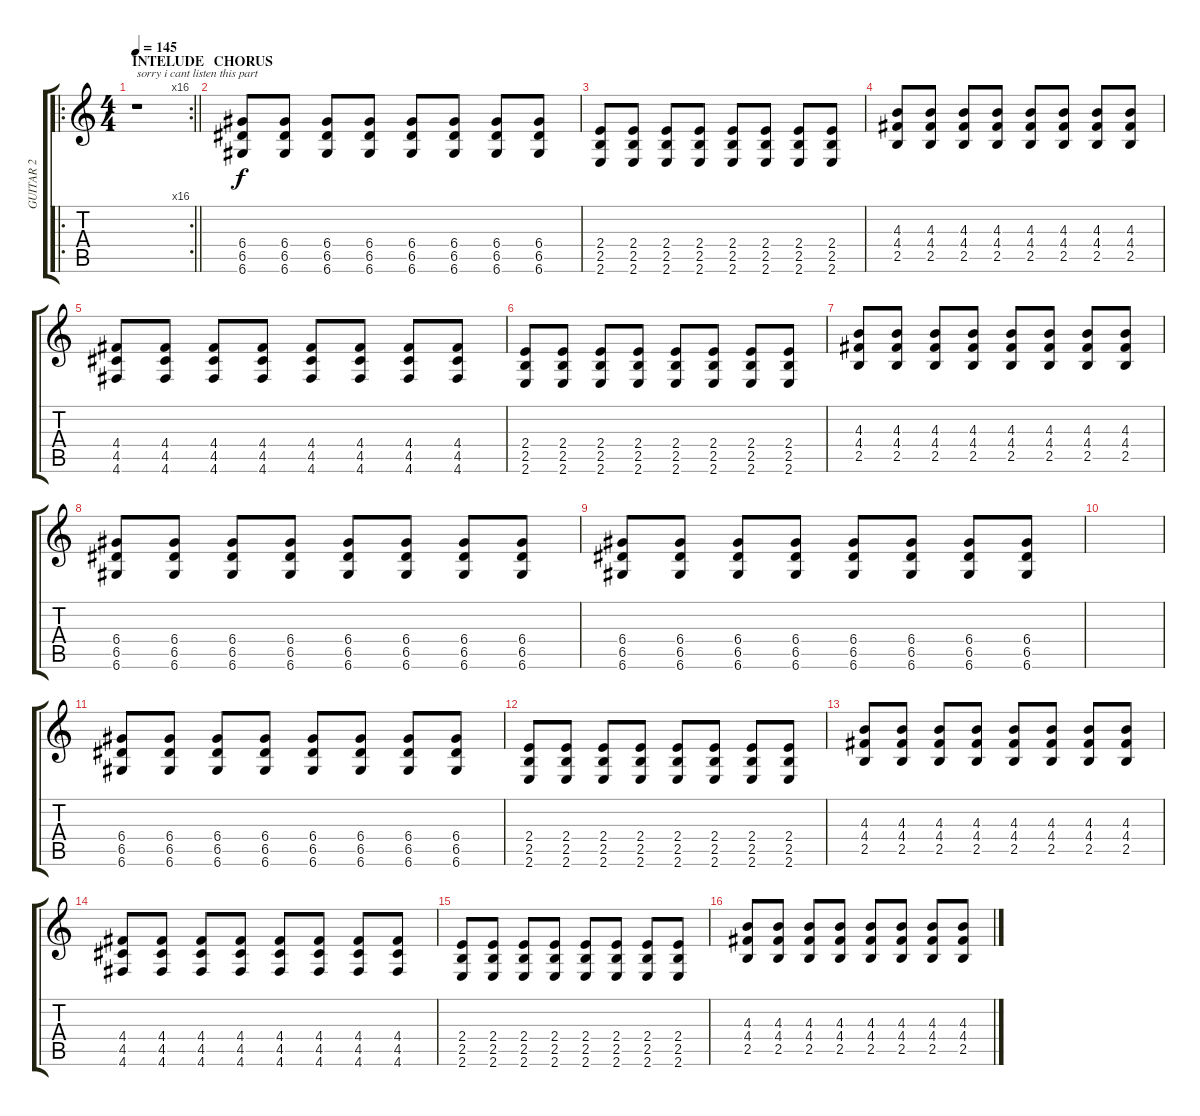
\track ("GUITAR 2" "GUITAR 2") {instrument overdrivenguitar}
\staff {score tabs}
\tuning (E4 B3 G3 D3 A2 D2) {hide}
\ro
\rc 16
\ts (4 4)
\section ("" "INTELUDE")
\tempo 145
\clef g2
\barLineRight lightlight
\ks c
r.1{txt "sorry i cant listen this part" dy f} |
\section ("" "CHORUS")
(6.4 6.5 6.6).8 (6.4 6.5 6.6).8 (6.4 6.5 6.6).8 (6.4 6.5 6.6).8 (6.4 6.5 6.6).8 (6.4 6.5 6.6).8 (6.4 6.5 6.6).8 (6.4 6.5 6.6).8 |
(2.4 2.5 2.6).8 (2.4 2.5 2.6).8 (2.4 2.5 2.6).8 (2.4 2.5 2.6).8 (2.4 2.5 2.6).8 (2.4 2.5 2.6).8 (2.4 2.5 2.6).8 (2.4 2.5 2.6).8 |
(4.3 4.4 2.5).8 (4.3 4.4 2.5).8 (4.3 4.4 2.5).8 (4.3 4.4 2.5).8 (4.3 4.4 2.5).8 (4.3 4.4 2.5).8 (4.3 4.4 2.5).8 (4.3 4.4 2.5).8 |
(4.4 4.5 4.6).8 (4.4 4.5 4.6).8 (4.4 4.5 4.6).8 (4.4 4.5 4.6).8 (4.4 4.5 4.6).8 (4.4 4.5 4.6).8 (4.4 4.5 4.6).8 (4.4 4.5 4.6).8 |
(2.4 2.5 2.6).8 (2.4 2.5 2.6).8 (2.4 2.5 2.6).8 (2.4 2.5 2.6).8 (2.4 2.5 2.6).8 (2.4 2.5 2.6).8 (2.4 2.5 2.6).8 (2.4 2.5 2.6).8 |
(4.3 4.4 2.5).8 (4.3 4.4 2.5).8 (4.3 4.4 2.5).8 (4.3 4.4 2.5).8 (4.3 4.4 2.5).8 (4.3 4.4 2.5).8 (4.3 4.4 2.5).8 (4.3 4.4 2.5).8 |
(6.4 6.5 6.6).8 (6.4 6.5 6.6).8 (6.4 6.5 6.6).8 (6.4 6.5 6.6).8 (6.4 6.5 6.6).8 (6.4 6.5 6.6).8 (6.4 6.5 6.6).8 (6.4 6.5 6.6).8 |
(6.4 6.5 6.6).8 (6.4 6.5 6.6).8 (6.4 6.5 6.6).8 (6.4 6.5 6.6).8 (6.4 6.5 6.6).8 (6.4 6.5 6.6).8 (6.4 6.5 6.6).8 (6.4 6.5 6.6).8 |
|
(6.4 6.5 6.6).8 (6.4 6.5 6.6).8 (6.4 6.5 6.6).8 (6.4 6.5 6.6).8 (6.4 6.5 6.6).8 (6.4 6.5 6.6).8 (6.4 6.5 6.6).8 (6.4 6.5 6.6).8 |
(2.4 2.5 2.6).8 (2.4 2.5 2.6).8 (2.4 2.5 2.6).8 (2.4 2.5 2.6).8 (2.4 2.5 2.6).8 (2.4 2.5 2.6).8 (2.4 2.5 2.6).8 (2.4 2.5 2.6).8 |
(4.3 4.4 2.5).8 (4.3 4.4 2.5).8 (4.3 4.4 2.5).8 (4.3 4.4 2.5).8 (4.3 4.4 2.5).8 (4.3 4.4 2.5).8 (4.3 4.4 2.5).8 (4.3 4.4 2.5).8 |
(4.4 4.5 4.6).8 (4.4 4.5 4.6).8 (4.4 4.5 4.6).8 (4.4 4.5 4.6).8 (4.4 4.5 4.6).8 (4.4 4.5 4.6).8 (4.4 4.5 4.6).8 (4.4 4.5 4.6).8 |
(2.4 2.5 2.6).8 (2.4 2.5 2.6).8 (2.4 2.5 2.6).8 (2.4 2.5 2.6).8 (2.4 2.5 2.6).8 (2.4 2.5 2.6).8 (2.4 2.5 2.6).8 (2.4 2.5 2.6).8 |
(4.3 4.4 2.5).8 (4.3 4.4 2.5).8 (4.3 4.4 2.5).8 (4.3 4.4 2.5).8 (4.3 4.4 2.5).8 (4.3 4.4 2.5).8 (4.3 4.4 2.5).8 (4.3 4.4 2.5).8
